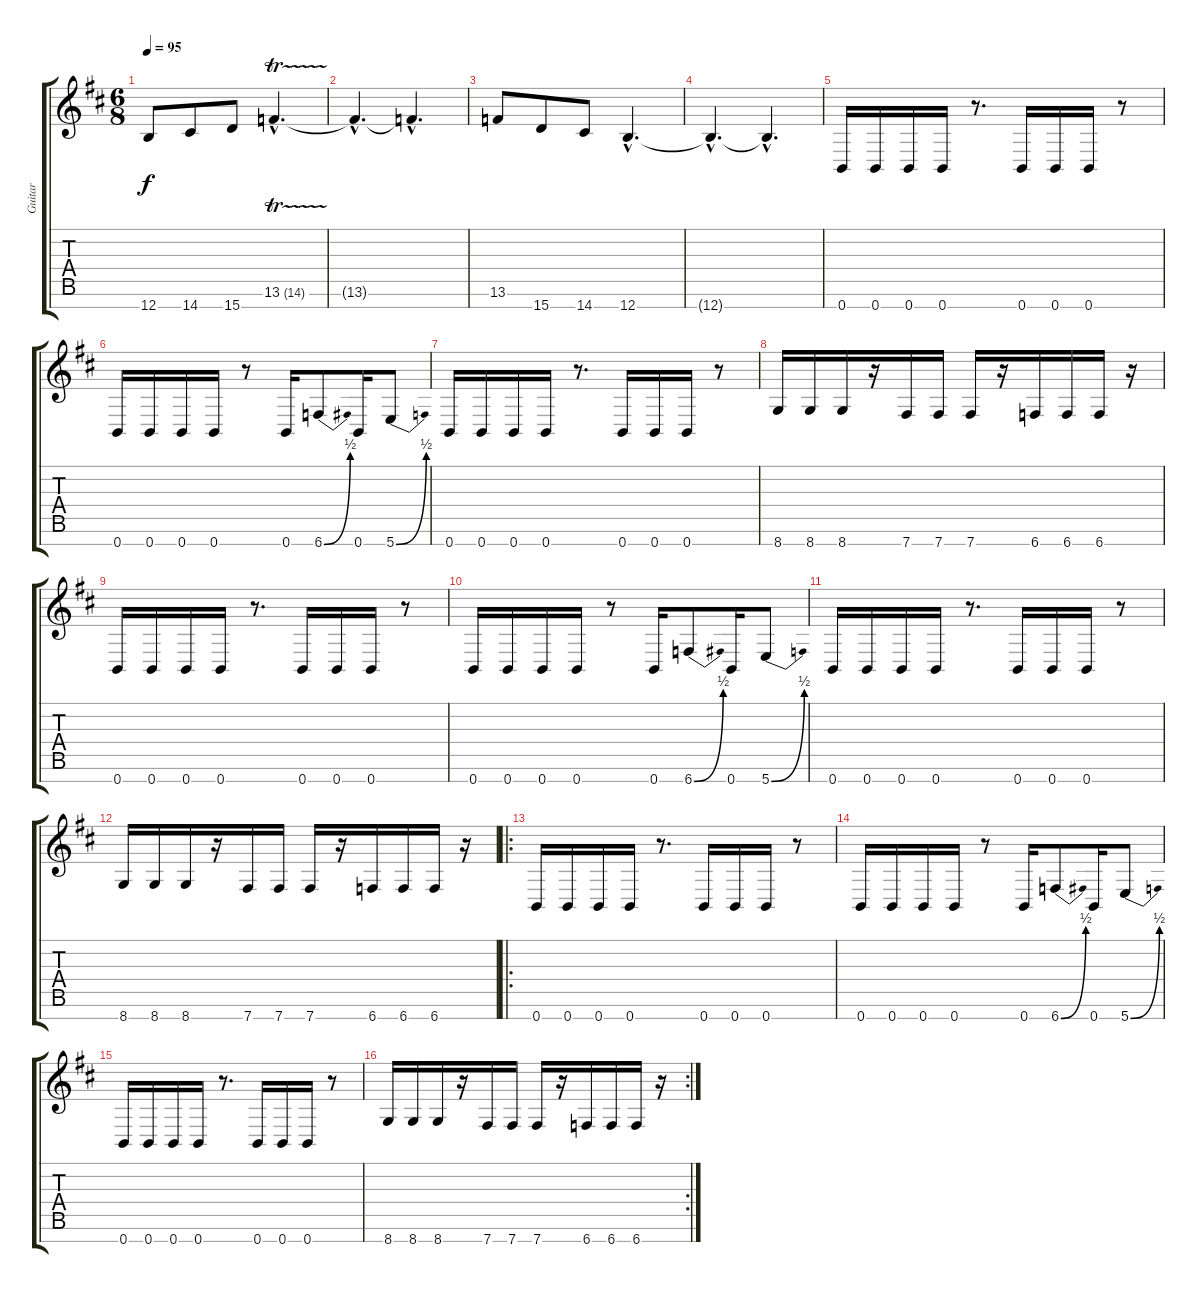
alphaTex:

\track ("Guitar" "Guitar") {instrument distortionguitar}
\staff {score tabs}
\tuning (E4 B3 G3 D3 A2 E2 B1) {hide}
\ts (6 8)
\tempo 95
\clef g2
\ks bminor
12.7.8{dy f} 14.7.8 15.7.8 13.6{tr (14 32) hac}.4{d} |
13.6{hac t}.4{d} 13.6{hac t}.4{d} |
13.6.8 15.7.8 14.7.8 12.7{hac}.4{d} |
12.7{hac t}.4{d} 12.7{hac t}.4{d} |
0.7.16 0.7.16 0.7.16 0.7.16 r.8{d} 0.7.16 0.7.16 0.7.16 r.8 |
0.7.16 0.7.16 0.7.16 0.7.16 r.8 0.7.16 6.7{be (bend 0 0 60 2)}.8 0.7.16 5.7{be (bend 0 0 60 2)}.8 |
0.7.16 0.7.16 0.7.16 0.7.16 r.8{d} 0.7.16 0.7.16 0.7.16 r.8 |
8.7.16 8.7.16 8.7.16 r.16 7.7.16 7.7.16 7.7.16 r.16 6.7.16 6.7.16 6.7.16 r.16 |
0.7.16 0.7.16 0.7.16 0.7.16 r.8{d} 0.7.16 0.7.16 0.7.16 r.8 |
0.7.16 0.7.16 0.7.16 0.7.16 r.8 0.7.16 6.7{be (bend 0 0 60 2)}.8 0.7.16 5.7{be (bend 0 0 60 2)}.8 |
0.7.16 0.7.16 0.7.16 0.7.16 r.8{d} 0.7.16 0.7.16 0.7.16 r.8 |
8.7.16 8.7.16 8.7.16 r.16 7.7.16 7.7.16 7.7.16 r.16 6.7.16 6.7.16 6.7.16 r.16 |
\ro
0.7.16 0.7.16 0.7.16 0.7.16 r.8{d} 0.7.16 0.7.16 0.7.16 r.8 |
0.7.16 0.7.16 0.7.16 0.7.16 r.8 0.7.16 6.7{be (bend 0 0 60 2)}.8 0.7.16 5.7{be (bend 0 0 60 2)}.8 |
0.7.16 0.7.16 0.7.16 0.7.16 r.8{d} 0.7.16 0.7.16 0.7.16 r.8 |
\rc 2
8.7.16 8.7.16 8.7.16 r.16 7.7.16 7.7.16 7.7.16 r.16 6.7.16 6.7.16 6.7.16 r.16
